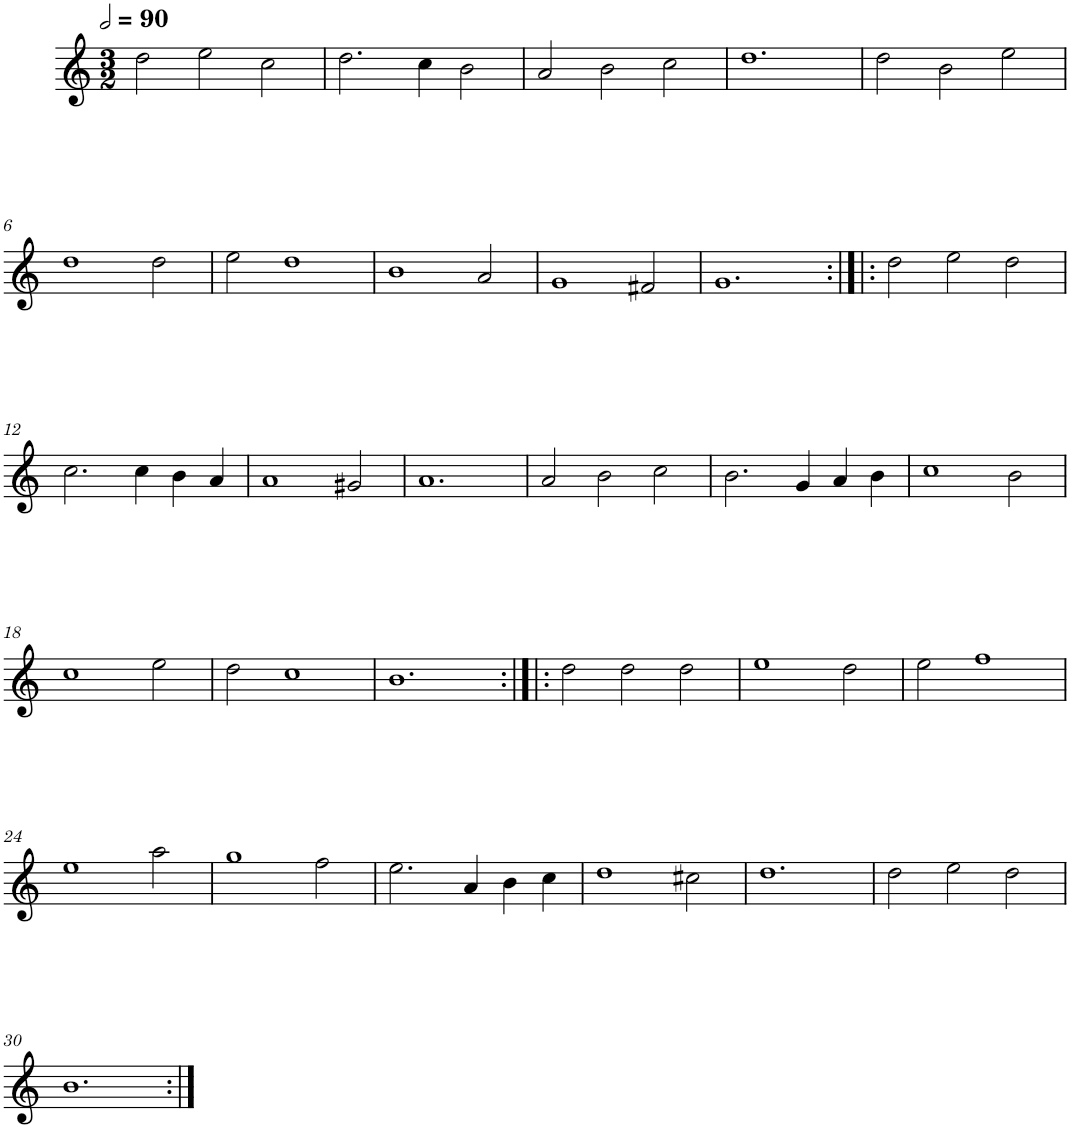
**kern
*part1
*staff1
*I"Cinq parties
*clefG2
*k[]
*M3/2
*MM180
=1
2dd\
2ee\
2cc\
=2
2.dd\
4cc\
2b\
=3
2a/
2b\
2cc\
=4
1.dd
=5
2dd\
2b\
2ee\
!!LO:LB:g=z
=6
1dd
2dd\
=7
2ee\
1dd
=8
1b
2a/
=9
1g
2f#X/
=10
1.g
=11:|!|:
2dd\
2ee\
2dd\
!!LO:LB:g=z
=12
2.cc\
4cc\
4b\
4a/
=13
1a
2g#X/
=14
1.a
=15
2a/
2b\
2cc\
=16
2.b\
4g/
4a/
4b\
=17
1cc
2b\
!!LO:LB:g=z
=18
1cc
2ee\
=19
2dd\
1cc
=20
1.b
=21:|!|:
2dd\
2dd\
2dd\
=22
1ee
2dd\
=23
2ee\
1ff
!!LO:LB:g=z
=24
1ee
2aa\
=25
1gg
2ff\
=26
2.ee\
4a/
4b\
4cc\
=27
1dd
2cc#X\
=28
1.dd
=29
2dd\
2ee\
2dd\
!!LO:LB:g=z
=30
1.b
=:|!
*-
